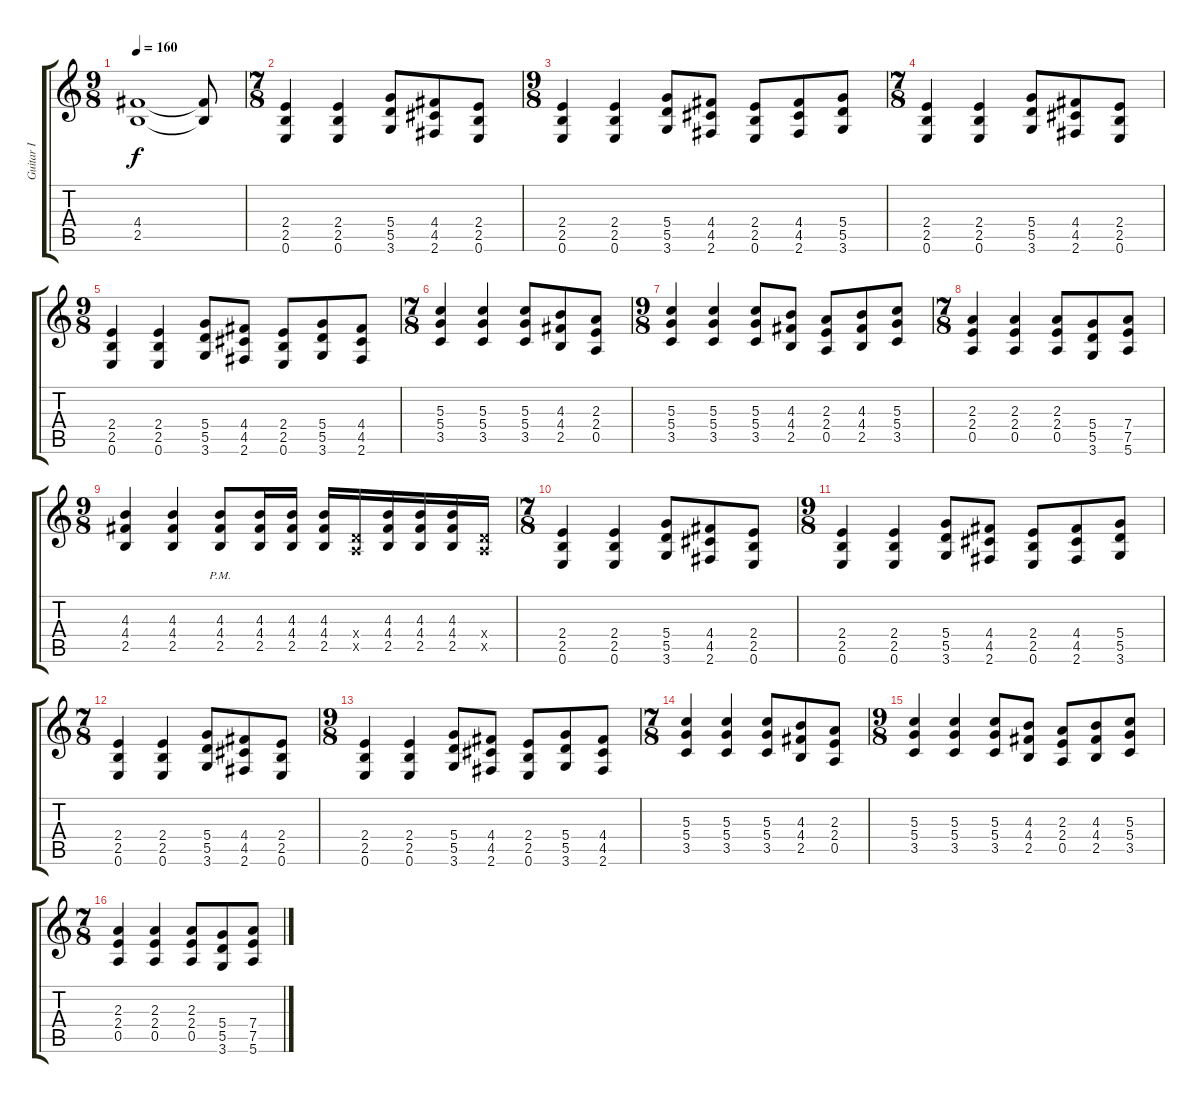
\track ("Guitar I" "Guitar I") {instrument distortionguitar}
\staff {score tabs}
\tuning (E4 B3 G3 D3 A2 E2) {hide}
\ts (9 8)
\tempo 160
\clef g2
\ks c
(4.4 2.5).1{dy f} (4.4{t} 2.5{t}).8 |
\ts (7 8)
(2.4 2.5 0.6).4 (2.4 2.5 0.6).4 (5.4 5.5 3.6).8 (4.4 4.5 2.6).8 (2.4 2.5 0.6).8 |
\ts (9 8)
(2.4 2.5 0.6).4 (2.4 2.5 0.6).4 (5.4 5.5 3.6).8 (4.4 4.5 2.6).8 (2.4 2.5 0.6).8 (4.4 4.5 2.6).8 (5.4 5.5 3.6).8 |
\ts (7 8)
(2.4 2.5 0.6).4 (2.4 2.5 0.6).4 (5.4 5.5 3.6).8 (4.4 4.5 2.6).8 (2.4 2.5 0.6).8 |
\ts (9 8)
(2.4 2.5 0.6).4 (2.4 2.5 0.6).4 (5.4 5.5 3.6).8 (4.4 4.5 2.6).8 (2.4 2.5 0.6).8 (5.4 5.5 3.6).8 (4.4 4.5 2.6).8 |
\ts (7 8)
(5.3 5.4 3.5).4 (5.3 5.4 3.5).4 (5.3 5.4 3.5).8 (4.3 4.4 2.5).8 (2.3 2.4 0.5).8 |
\ts (9 8)
(5.3 5.4 3.5).4 (5.3 5.4 3.5).4 (5.3 5.4 3.5).8 (4.3 4.4 2.5).8 (2.3 2.4 0.5).8 (4.3 4.4 2.5).8 (5.3 5.4 3.5).8 |
\ts (7 8)
(2.3 2.4 0.5).4 (2.3 2.4 0.5).4 (2.3 2.4 0.5).8 (5.4 5.5 3.6).8 (7.4 7.5 5.6).8 |
\ts (9 8)
(4.3 4.4 2.5).4 (4.3 4.4 2.5).4 (4.3{pm} 4.4{pm} 2.5{pm}).8 (4.3 4.4 2.5).16 (4.3 4.4 2.5).16 (4.3 4.4 2.5).16 (0.4{x} 0.5{x}).16 (4.3 4.4 2.5).16 (4.3 4.4 2.5).16 (4.3 4.4 2.5).16 (0.4{x} 0.5{x}).16 |
\ts (7 8)
(2.4 2.5 0.6).4 (2.4 2.5 0.6).4 (5.4 5.5 3.6).8 (4.4 4.5 2.6).8 (2.4 2.5 0.6).8 |
\ts (9 8)
(2.4 2.5 0.6).4 (2.4 2.5 0.6).4 (5.4 5.5 3.6).8 (4.4 4.5 2.6).8 (2.4 2.5 0.6).8 (4.4 4.5 2.6).8 (5.4 5.5 3.6).8 |
\ts (7 8)
(2.4 2.5 0.6).4 (2.4 2.5 0.6).4 (5.4 5.5 3.6).8 (4.4 4.5 2.6).8 (2.4 2.5 0.6).8 |
\ts (9 8)
(2.4 2.5 0.6).4 (2.4 2.5 0.6).4 (5.4 5.5 3.6).8 (4.4 4.5 2.6).8 (2.4 2.5 0.6).8 (5.4 5.5 3.6).8 (4.4 4.5 2.6).8 |
\ts (7 8)
(5.3 5.4 3.5).4 (5.3 5.4 3.5).4 (5.3 5.4 3.5).8 (4.3 4.4 2.5).8 (2.3 2.4 0.5).8 |
\ts (9 8)
(5.3 5.4 3.5).4 (5.3 5.4 3.5).4 (5.3 5.4 3.5).8 (4.3 4.4 2.5).8 (2.3 2.4 0.5).8 (4.3 4.4 2.5).8 (5.3 5.4 3.5).8 |
\ts (7 8)
(2.3 2.4 0.5).4 (2.3 2.4 0.5).4 (2.3 2.4 0.5).8 (5.4 5.5 3.6).8 (7.4 7.5 5.6).8
